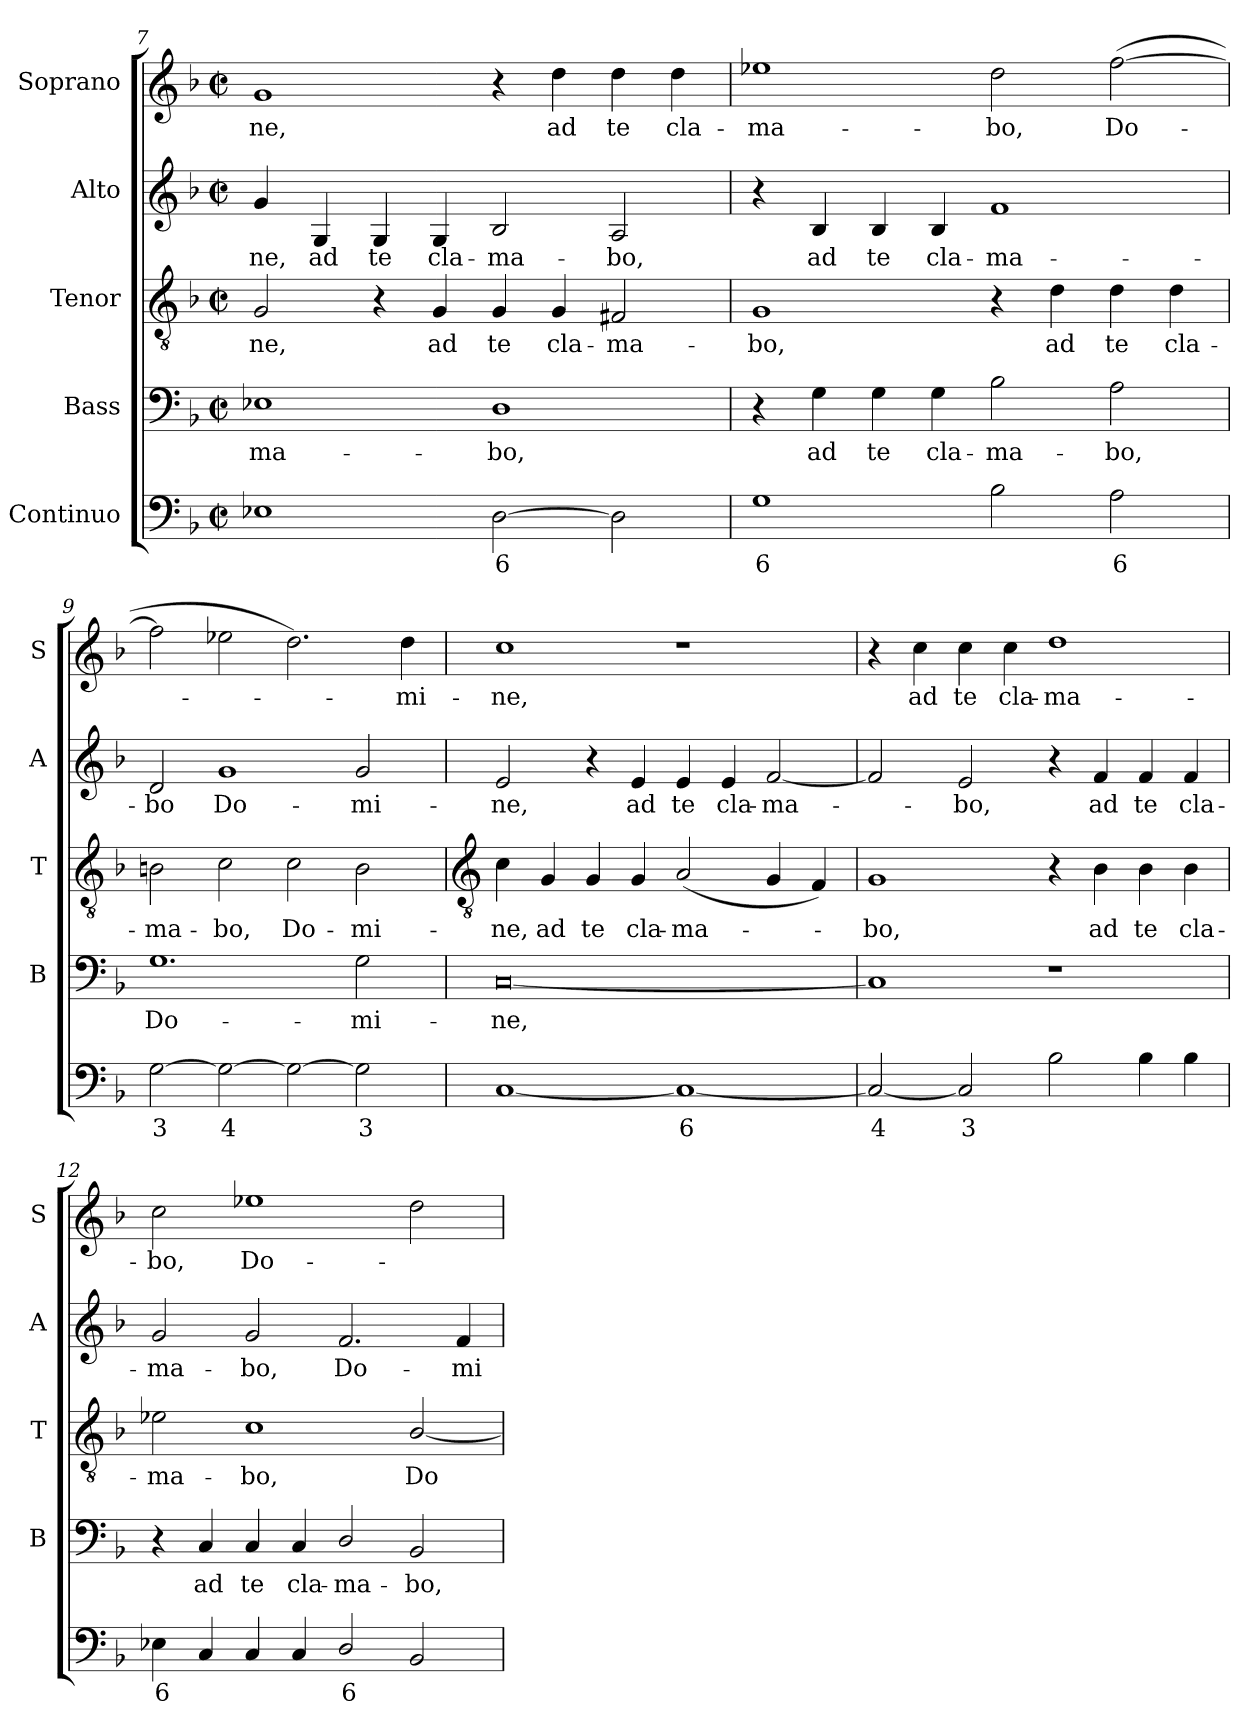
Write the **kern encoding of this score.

**kern	**text	**kern	**text	**kern	**text	**kern	**text	**kern	**text
*part5	*part5	*part4	*part4	*part3	*part3	*part2	*part2	*part1	*part1
*staff5	*staff5	*staff4	*staff4	*staff3	*staff3	*staff2	*staff2	*staff1	*staff1
*I"Continuo	*	*I"Bass	*	*I"Tenor	*	*I"Alto	*	*I"Soprano	*
*	*	*I'B	*	*I'T	*	*I'A	*	*I'S	*
*clefF4	*	*clefF4	*	*clefGv2	*	*clefG2	*	*clefG2	*
*k[b-]	*	*k[b-]	*	*k[b-]	*	*k[b-]	*	*k[b-]	*
*F:	*	*F:	*	*F:	*	*F:	*	*F:	*
*M4/2	*	*M4/2	*	*M4/2	*	*M4/2	*	*M4/2	*
*met(c|)	*	*met(c|)	*	*met(c|)	*	*met(c|)	*	*met(c|)	*
=7	=7	=7	=7	=7	=7	=7	=7	=7	=7
!	!	!	!LO:LY:b	!	!LO:LY:b	!	!LO:LY:b	!	!LO:LY:b
1E-X	.	1E-X	-ma-	2G	-ne,	4g	-ne,	1g	-ne,
!	!	!	!	!	!	!	!LO:LY:b	!	!
.	.	.	.	.	.	4G	ad	.	.
!	!	!	!	!	!	!	!LO:LY:b	!	!
.	.	.	.	4r	.	4G	te	.	.
!	!	!	!	!	!LO:LY:b	!	!LO:LY:b	!	!
.	.	.	.	4G	ad	4G	cla-	.	.
!	!LO:LY:b	!	!LO:LY:b	!	!LO:LY:b	!	!LO:LY:b	!	!
[2D	6	1D	-bo,	4G	te	2B-	-ma-	4r	.
!	!	!	!	!	!LO:LY:b	!	!	!	!LO:LY:b
.	.	.	.	4G	cla-	.	.	4dd	ad
!	!	!	!	!	!LO:LY:b	!	!LO:LY:b	!	!LO:LY:b
2D]	.	.	.	2F#X	-ma-	2A	-bo,	4dd	te
!	!	!	!	!	!	!	!	!	!LO:LY:b
.	.	.	.	.	.	.	.	4dd	cla-
=8	=8	=8	=8	=8	=8	=8	=8	=8	=8
!	!LO:LY:b	!	!	!	!LO:LY:b	!	!	!	!LO:LY:b
1G	6	4r	.	1G	-bo,	4r	.	1ee-X	-ma-
!	!	!	!LO:LY:b	!	!	!	!LO:LY:b	!	!
.	.	4G	ad	.	.	4B-	ad	.	.
!	!	!	!LO:LY:b	!	!	!	!LO:LY:b	!	!
.	.	4G	te	.	.	4B-	te	.	.
!	!	!	!LO:LY:b	!	!	!	!LO:LY:b	!	!
.	.	4G	cla-	.	.	4B-	cla-	.	.
!	!	!	!LO:LY:b	!	!	!	!LO:LY:b	!	!LO:LY:b
2B-	.	2B-	-ma-	4r	.	1f	-ma-	2dd	-bo,
!	!	!	!	!	!LO:LY:b	!	!	!	!
.	.	.	.	4d	ad	.	.	.	.
!	!LO:LY:b	!	!LO:LY:b	!	!LO:LY:b	!	!	!	!LO:LY:b
2A	6	2A	-bo,	4d	te	.	.	(>[2ff	Do-
!	!	!	!	!	!LO:LY:b	!	!	!	!
.	.	.	.	4d	cla-	.	.	.	.
=9	=9	=9	=9	=9	=9	=9	=9	=9	=9
!	!LO:LY:b	!	!LO:LY:b	!	!LO:LY:b	!	!LO:LY:b	!	!
[2G	3	1.G	Do-	2Bn	-ma-	2d	-bo	2ff]	.
!	!LO:LY:b	!	!	!	!LO:LY:b	!	!LO:LY:b	!	!
2G_	4	.	.	2c	-bo,	1g	Do-	2ee-X	.
!	!	!	!	!	!LO:LY:b	!	!	!	!
2G_	.	.	.	2c	Do-	.	.	2.dd)	.
!	!LO:LY:b	!	!LO:LY:b	!	!LO:LY:b	!	!LO:LY:b	!	!
2G]	3	2G	-mi-	2B	-mi-	2g	-mi-	.	.
!	!	!	!	!	!	!	!	!	!LO:LY:b
.	.	.	.	.	.	.	.	4dd	mi-
!!LO:LB:g=z
=10	=10	=10	=10	=10	=10	=10	=10	=10	=10
*	*	*	*	*clefGv2	*	*	*	*	*
!	!	!	!LO:LY:b	!	!LO:LY:b	!	!LO:LY:b	!	!LO:LY:b
[1C	.	[0C	-ne,	4c	-ne,	2e	-ne,	1cc	-ne,
!	!	!	!	!	!LO:LY:b	!	!	!	!
.	.	.	.	4G	ad	.	.	.	.
!	!	!	!	!	!LO:LY:b	!	!	!	!
.	.	.	.	4G	te	4r	.	.	.
!	!	!	!	!	!LO:LY:b	!	!LO:LY:b	!	!
.	.	.	.	4G	cla-	4e	ad	.	.
!	!LO:LY:b	!	!	!	!LO:LY:b	!	!LO:LY:b	!	!
1C_	6	.	.	(<2A/	-ma-	4e	te	1r	.
!	!	!	!	!	!	!	!LO:LY:b	!	!
.	.	.	.	.	.	4e	cla-	.	.
!	!	!	!	!	!	!	!LO:LY:b	!	!
.	.	.	.	4G	.	[2f	-ma-	.	.
.	.	.	.	4F)	.	.	.	.	.
=11	=11	=11	=11	=11	=11	=11	=11	=11	=11
!	!LO:LY:b	!	!	!	!LO:LY:b	!	!	!	!
2C_	4	1C]	.	1G	bo,	2f]	.	4r	.
!	!	!	!	!	!	!	!	!	!LO:LY:b
.	.	.	.	.	.	.	.	4cc	ad
!	!LO:LY:b	!	!	!	!	!	!LO:LY:b	!	!LO:LY:b
2C]	3	.	.	.	.	2e	bo,	4cc	te
!	!	!	!	!	!	!	!	!	!LO:LY:b
.	.	.	.	.	.	.	.	4cc	cla-
!	!	!	!	!	!	!	!	!	!LO:LY:b
2B-	.	1r	.	4r	.	4r	.	1dd	-ma-
!	!	!	!	!	!LO:LY:b	!	!LO:LY:b	!	!
.	.	.	.	4B-	ad	4f	ad	.	.
!	!	!	!	!	!LO:LY:b	!	!LO:LY:b	!	!
4B-	.	.	.	4B-	te	4f	te	.	.
!	!	!	!	!	!LO:LY:b	!	!LO:LY:b	!	!
4B-	.	.	.	4B-	cla-	4f	cla-	.	.
=12	=12	=12	=12	=12	=12	=12	=12	=12	=12
!	!LO:LY:b	!	!	!	!LO:LY:b	!	!LO:LY:b	!	!LO:LY:b
4E-X	6	4r	.	2e-X	-ma-	2g	-ma-	2cc	-bo,
!	!	!	!LO:LY:b	!	!	!	!	!	!
4C	.	4C	ad	.	.	.	.	.	.
!	!	!	!LO:LY:b	!	!LO:LY:b	!	!LO:LY:b	!	!LO:LY:b
4C	.	4C	te	1c	-bo,	2g	-bo,	1ee-X	Do-
!	!	!	!LO:LY:b	!	!	!	!	!	!
4C	.	4C	cla-	.	.	.	.	.	.
!	!LO:LY:b	!	!LO:LY:b	!	!	!	!LO:LY:b	!	!
2D/	6	2D/	-ma-	.	.	2.f	Do-	.	.
!	!	!	!LO:LY:b	!	!LO:LY:b	!	!	!	!
2BB-	.	2BB-	-bo,	[2B-/	Do-	.	.	2dd	.
!	!	!	!	!	!	!	!LO:LY:b	!	!
.	.	.	.	.	.	4f	-mi-	.	.
=	=	=	=	=	=	=	=	=	=
*-	*-	*-	*-	*-	*-	*-	*-	*-	*-
